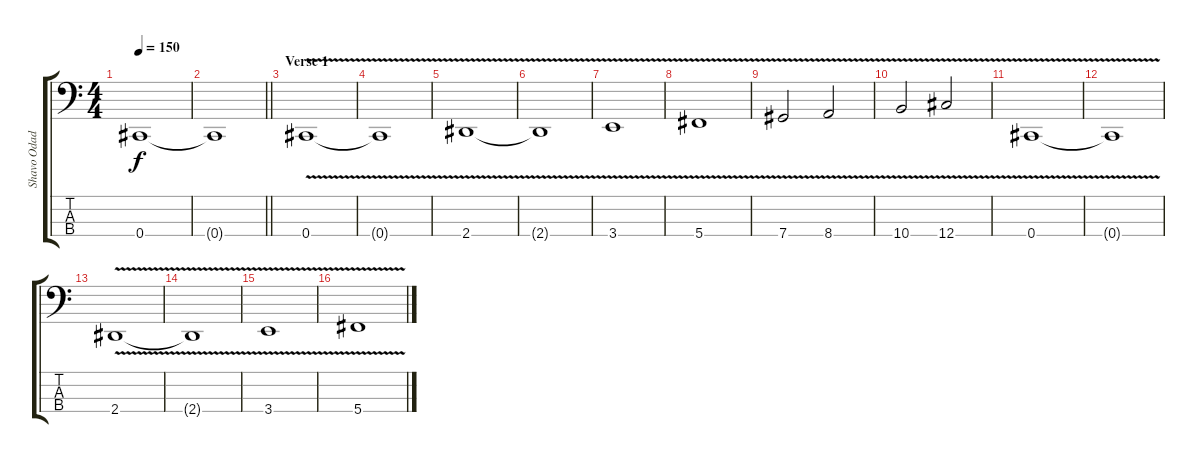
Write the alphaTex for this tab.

\track ("Shavo Odadjian(Bass)" "Shavo Odad") {instrument electricbassfinger}
\staff {score tabs}
\tuning (Gb2 Db2 Ab1 Db1) {hide}
\ts (4 4)
\tempo 150
\clef f4
\ks c
0.4{t}.1{dy f} |
\barLineRight lightlight
0.4{t}.1 |
\section ("" "Verse 1")
0.4{v}.1 |
0.4{t}.1 |
2.4{v}.1 |
2.4{t}.1 |
3.4{v}.1 |
5.4{v}.1 |
7.4{v}.2 8.4{v}.2 |
10.4{v}.2 12.4{v}.2 |
0.4{v}.1 |
0.4{t}.1 |
2.4{v}.1 |
2.4{t}.1 |
3.4{v}.1 |
5.4{v}.1
